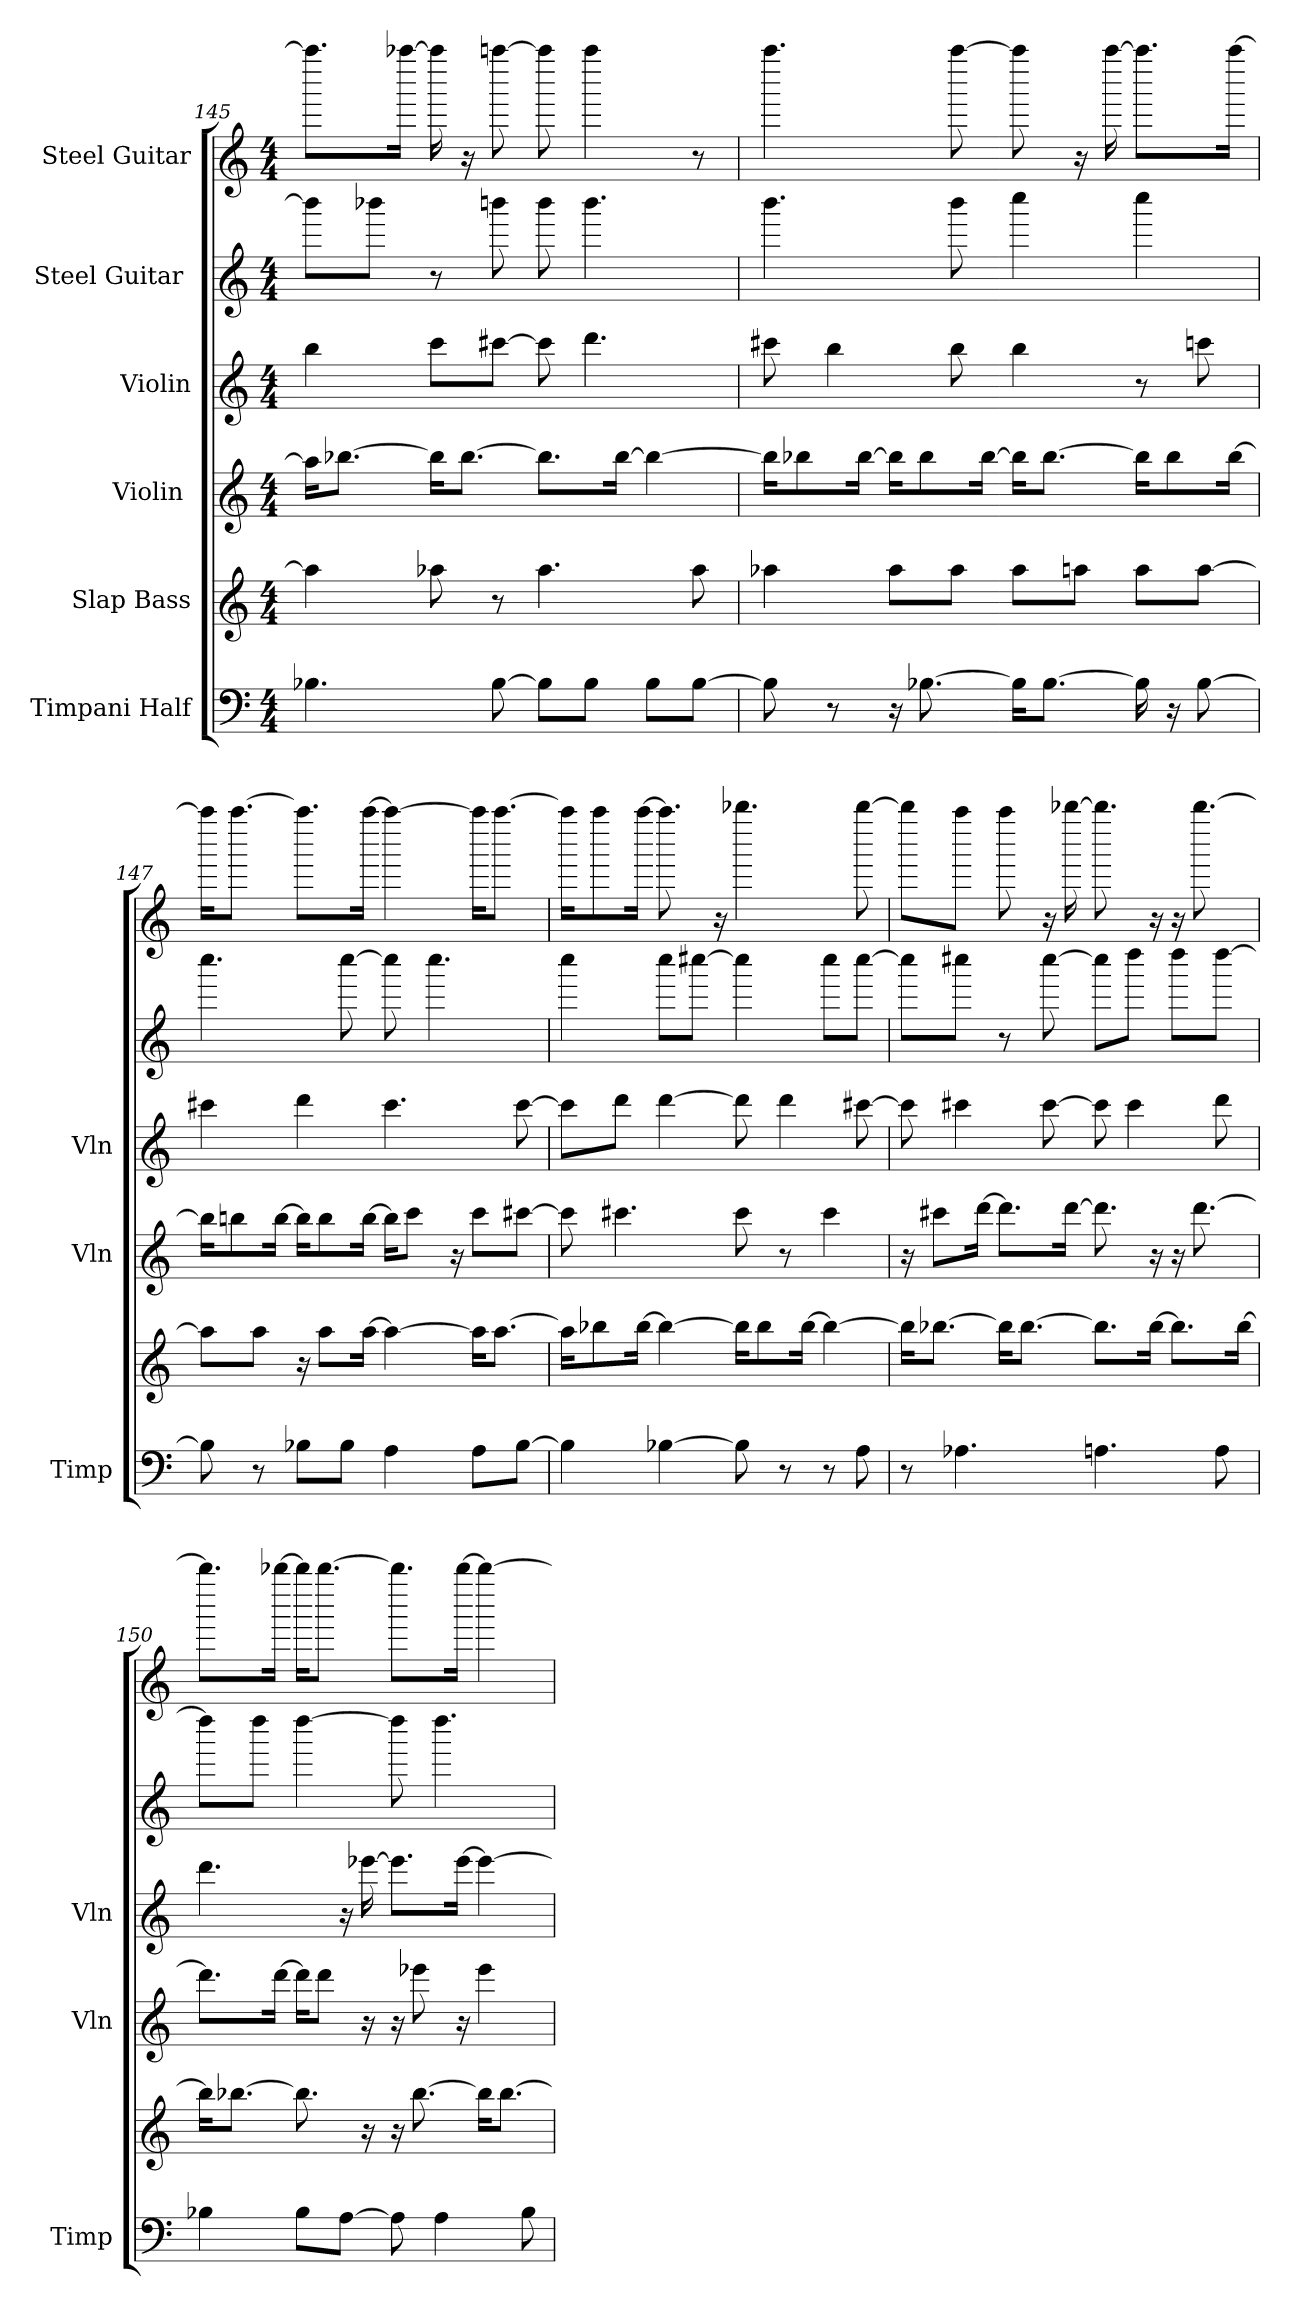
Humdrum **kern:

**kern	**kern	**kern	**kern	**kern	**kern
*part6	*part5	*part4	*part3	*part2	*part1
*staff6	*staff5	*staff4	*staff3	*staff2	*staff1
*I"Timpani Half	*I"Slap Bass	*I"Violin [2]	*I"Violin	*I"Steel Guitar [2]	*I"Steel Guitar
*I'Timp	*	*I'Vln	*I'Vln	*	*
*clefF4	*clefG2	*clefG2	*clefG2	*clefG2	*clefG2
*M4/4	*M4/4	*M4/4	*M4/4	*M4/4	*M4/4
=145	=145	=145	=145	=145	=145
4.B-	4aa-]	16aaKL]	4bb	8bbb-L]	8.aaaa-L]
.	.	[8.bb-J	.	.	.
.	.	.	.	8bbb-J	.
.	.	.	.	.	[16aaaa-Jk
.	8aa-	16bb-KL]	8cccL	8r	16aaaa-]
.	.	[8.bb-J	.	.	16r
[8B-	8r	.	[8ccc#J	8bbb	[8aaaa
8B-L]	4.aa-	8.bb-L]	8ccc#]	8bbb	8aaaa]
8B-J	.	.	4.ddd	4.bbb	4aaaa
.	.	[16bb-Jk	.	.	.
8B-L	.	4bb-_	.	.	.
[8B-J	8aa-	.	.	.	8r
=146	=146	=146	=146	=146	=146
8B-]	4aa-	16bb-KL]	8ccc#	4.bbb	4.aaaa
.	.	8bb-	.	.	.
8r	.	.	4bb	.	.
.	.	[16bb-Jk	.	.	.
16r	8aa-L	16bb-KL]	.	.	.
[8.B-	.	8bb-	.	.	.
.	8aa-J	.	8bb	8bbb	[8aaaa
.	.	[16bb-Jk	.	.	.
16B-KL]	8aa-L	16bb-KL]	4bb	4cccc	8aaaa]
[8.B-J	.	[8.bb-J	.	.	.
.	8aaJ	.	.	.	16r
.	.	.	.	.	[16aaaa
16B-]	8aaL	16bb-KL]	8r	4cccc	8.aaaaL]
16r	.	8bb-	.	.	.
[8B-	[8aaJ	.	8ccc	.	.
.	.	[16bb-Jk	.	.	[16aaaaJk
=147	=147	=147	=147	=147	=147
8B-]	8aaL]	16bb-KL]	4ccc#	4.cccc	16aaaaKL]
.	.	8bb	.	.	[8.aaaaJ
8r	8aaJ	.	.	.	.
.	.	[16bbJk	.	.	.
8B-L	16r	16bbKL]	4ddd	.	8.aaaaL]
.	8aaL	8bb	.	.	.
8B-J	.	.	.	[8cccc	.
.	[16aaJk	[16bbJk	.	.	[16aaaaJk
4A	4aa_	16bbKL]	4.ccc#	8cccc]	4aaaa_
.	.	8cccJ	.	.	.
.	.	.	.	4.cccc	.
.	.	16r	.	.	.
8AL	16aaKL]	8cccL	.	.	16aaaaKL]
.	[8.aaJ	.	.	.	[8.aaaaJ
[8B-J	.	[8ccc#J	[8ccc#	.	.
=148	=148	=148	=148	=148	=148
4B-]	16aaKL]	8ccc#]	8ccc#L]	4cccc	16aaaaKL]
.	8bb-	.	.	.	8aaaa
.	.	4.ccc#	8dddJ	.	.
.	[16bb-Jk	.	.	.	[16aaaaJk
[4B-	4bb-_	.	[4ddd	8ccccL	8.aaaa]
.	.	.	.	[8cccc#J	.
.	.	.	.	.	16r
8B-]	16bb-KL]	8ccc#	8ddd]	4cccc#]	4.bbbb-
.	8bb-	.	.	.	.
8r	.	8r	4ddd	.	.
.	[16bb-Jk	.	.	.	.
8r	4bb-_	4ccc#	.	8cccc#L	.
8A	.	.	[8ccc#	[8cccc#J	[8bbbb-
=149	=149	=149	=149	=149	=149
8r	16bb-KL]	16r	8ccc#]	8cccc#L]	8bbbb-L]
.	[8.bb-J	8ccc#L	.	.	.
4.A-	.	.	4ccc#	8cccc#J	8aaaaJ
.	.	[16dddJk	.	.	.
.	16bb-KL]	8.dddL]	.	8r	8aaaa
.	[8.bb-J	.	.	.	.
.	.	.	[8ccc#	[8cccc#	16r
.	.	[16dddJk	.	.	[16bbbb-
4.A	8.bb-L]	8.ddd]	8ccc#]	8cccc#L]	8.bbbb-]
.	.	.	4ccc#	8ddddJ	.
.	[16bb-Jk	16r	.	.	16r
.	8.bb-L]	16r	.	8ddddL	16r
.	.	[8.ddd	.	.	[8.bbbb-
8A	.	.	8ddd	[8ddddJ	.
.	[16bb-Jk	.	.	.	.
=150	=150	=150	=150	=150	=150
4B-	16bb-KL]	8.dddL]	4.ddd	8ddddL]	8.bbbb-L]
.	[8.bb-J	.	.	.	.
.	.	.	.	8ddddJ	.
.	.	[16dddJk	.	.	[16bbbb-Jk
8B-L	8.bb-]	16dddKL]	.	[4dddd	16bbbb-KL]
.	.	8dddJ	.	.	[8.bbbb-J
[8AJ	.	.	16r	.	.
.	16r	16r	[16eee-	.	.
8A]	16r	16r	8.eee-L]	8dddd]	8.bbbb-L]
.	[8.bb-	8eee-	.	.	.
4A	.	.	.	4.dddd	.
.	.	16r	[16eee-Jk	.	[16bbbb-Jk
.	16bb-KL]	4eee-	4eee-_	.	4bbbb-_
.	[8.bb-J	.	.	.	.
8B-	.	.	.	.	.
=	=	=	=	=	=
*-	*-	*-	*-	*-	*-
